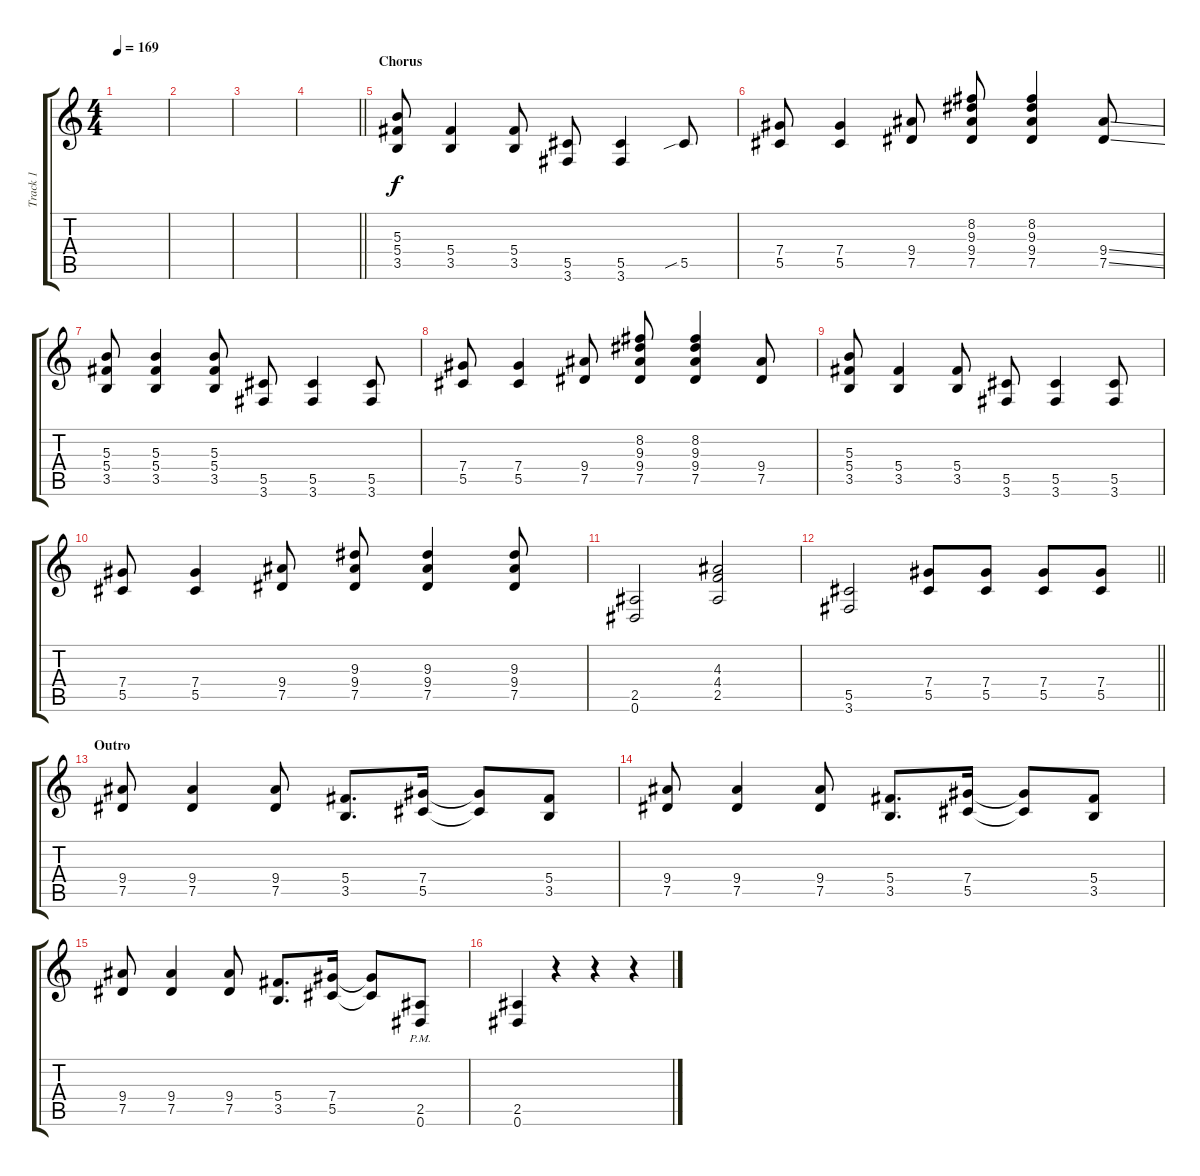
\track ("Track 1" "Track 1") {instrument distortionguitar}
\staff {score tabs}
\tuning (Eb4 Bb3 Gb3 Db3 Ab2 Eb2) {hide}
\ts (4 4)
\tempo 169
\clef g2
\ks c
|
|
|
\barLineRight lightlight
|
\section ("" "Chorus")
(5.3 5.4 3.5).8 (5.4 3.5).4 (5.4 3.5).8 (5.5 3.6).8 (5.5 3.6).4 5.5{sib}.8 |
(7.4 5.5).8 (7.4 5.5).4 (9.4 7.5).8 (8.2 9.3 9.4 7.5).8 (8.2 9.3 9.4 7.5).4 (9.4{ss} 7.5{ss}).8 |
(5.3 5.4 3.5).8 (5.3 5.4 3.5).4 (5.3 5.4 3.5).8 (5.5 3.6).8 (5.5 3.6).4 (5.5 3.6).8 |
(7.4 5.5).8 (7.4 5.5).4 (9.4 7.5).8 (8.2 9.3 9.4 7.5).8 (8.2 9.3 9.4 7.5).4 (9.4 7.5).8 |
(5.3 5.4 3.5).8 (5.4 3.5).4 (5.4 3.5).8 (5.5 3.6).8 (5.5 3.6).4 (5.5 3.6).8 |
(7.4 5.5).8 (7.4 5.5).4 (9.4 7.5).8 (9.3 9.4 7.5).8 (9.3 9.4 7.5).4 (9.3 9.4 7.5).8 |
(2.5 0.6).2 (4.3 4.4 2.5).2 |
\barLineRight lightlight
(5.5 3.6).2 (7.4 5.5).8 (7.4 5.5).8 (7.4 5.5).8 (7.4 5.5).8 |
\section ("" "Outro")
(9.4 7.5).8 (9.4 7.5).4 (9.4 7.5).8 (5.4 3.5).8{d} (7.4 5.5).16 (7.4{t} 5.5{t}).8 (5.4 3.5).8 |
(9.4 7.5).8 (9.4 7.5).4 (9.4 7.5).8 (5.4 3.5).8{d} (7.4 5.5).16 (7.4{t} 5.5{t}).8 (5.4 3.5).8 |
(9.4 7.5).8 (9.4 7.5).4 (9.4 7.5).8 (5.4 3.5).8{d} (7.4 5.5).16 (7.4{t} 5.5{t}).8 (2.5{pm} 0.6{pm}).8 |
(2.5 0.6).4 r.4 r.4 r.4
